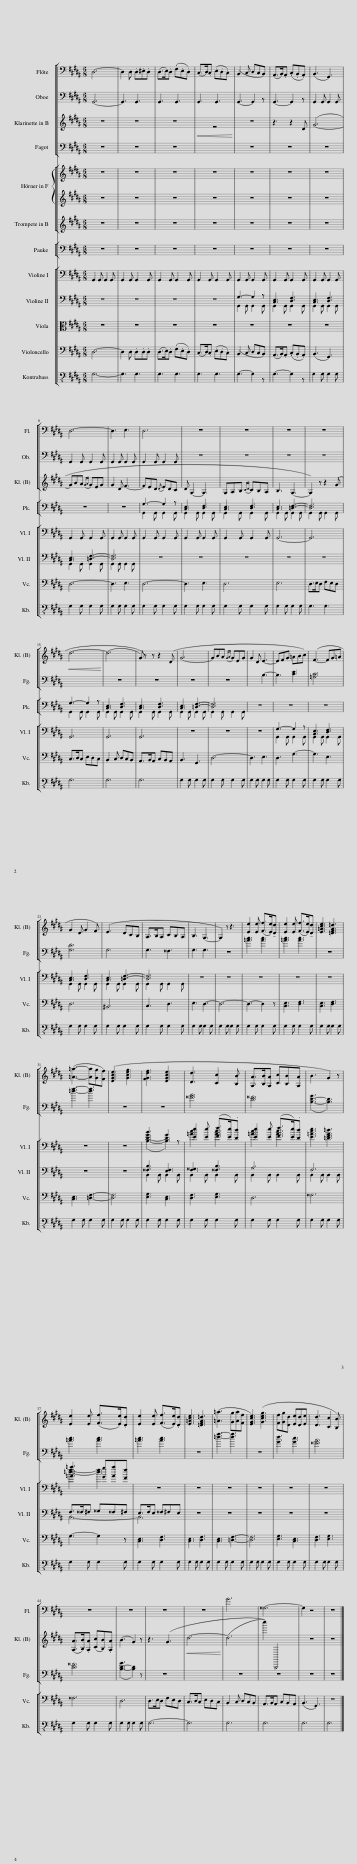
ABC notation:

X:1
%%score [ 1 2 3 4 ] [ ] ( 5 6 ) [ ( 7 8 ) ( 9 10 ) 11 12 ]
L:1/8
M:6/8
I:linebreak $
K:B
V:1 bass
V:2 bass
V:3 treble transpose=-2
V:4 bass
V:5 bass
V:6 bass
V:7 bass
V:8 bass
V:9 bass
V:10 bass
V:11 bass
V:12 bass transpose=-12
V:1
 D,6- | D,2 D, .D,.^E,.D, | (D,>E,).D, (.F,.E,.D,) | (C,>D,).C, (.E,.D,.C,) | (B,,2 C, D,C,B,,) | %5
 (A,,>B,,).A,, (.C,.B,,.A,,) | (B,,3 G,,3) |$ D,6- | D,3 E,3 | D,6 | %10
 z6 | z6 | z6 |$ z6 | z6 | %15
 z6 | z6 | z6 | z6 | z6 |$ %20
 z6 | z6 | z6 | z6 | z6 | %25
 z6 | z6 | z6 |$ z6 | z6 | %30
 z6 | z6 | z6 | z6 | z6 | %35
 z6 |$ z6 | z6 | z6 | z6 | %40
 z6 | z6 | z6 |$ z6 | z6 | %45
 z6 | z6 | G6 | ^^G,6- | G,2 z4 | %50
 z6 |] %51
V:2
 G,,6- | G,,3 G,,3 | G,,3 G,,3 | G,,3 G,,3 | G,,3- G,,2 z | %5
 G,,3- G,,2 z | G,,2 G,, G,,2 G,, |$ G,,2 G,, G,,2 G,, | G,,2 G,, G,,2 G,, | G,,2 G,, G,,2 G,, | %10
 z6 | z6 | z6 |$ z6 | z6 | %15
 z6 | z6 | z6 | z6 | z6 |$ %20
 z6 | z6 | z6 | z6 | z6 | %25
 z6 | z6 | z6 |$ z6 | z6 | %30
 z6 | z6 | z6 | z6 | z6 | %35
 z6 |$ z6 | z6 | z6 | z6 | %40
 z6 | z6 | z6 |$ z6 | z6 | %45
 z6 | z6 | z6 | z6 | z6 | %50
 z6 |] %51
V:3
 z6 | z6 | z6 |!<(! z6!<)!!mf! |!pp! z6 | %5
 z3 z2 ^E | (A6- |$ Ac^B{AB} AFA | A2 ^E G3- | GF^E{/E} FED | %10
 ^E A,2- A,3 | A,^B,C{D^E} DCB, | C3 A,3- |$ A,2) z z2 (A |!<(! ^e6-!<)!!mf! | %15
!pp! (e6 | A)) z z z2 (^E | A6- | Ac^B{AB} AFA | A2 ^E F3- |$ %20
 FGA Bcd) | (G3- GAB | A2 ^E A2 G) | (F3 ^EDC | ^B,>CB, DCB, | %25
 C3 A,3- | A,2) z z3 | [Ff]2 [Ff] ([Gg]>[Ff])!tenuto![^E^e] |$ [Ff]2 [Ff] ([Gg]>[Ff])!tenuto![^E^e] | [FBdf]3 [EGBe]3 | %30
 ([Bb]3- [Bb][Aa][Gg]) | ([FAdf]3 [Adfa]3 | [GA^eg]3 [FAdf]3 | [^E^e]3 [Dd]2 [Cc] | [^B,^B]>[Cc][B,B] [Dd][Cc][B,B] | %35
 c3 A2) z |$ [Ff]2 [Ff] ([Gg]>[Ff]).[^E^e] | [Ff]2 [Ff] ([Gg]>[Ff]).[^E^e] | [FBdf]3 [EGBe]3 | ([Bb]3 [Aa][Bb][Gg] | %40
 [FAdf]3) ([Adfa]3 | [Gg][Aa][^E^e] [Ff][Ee][Ff] | [^E^e]3 [Dd]2 [Cc]) |$ ([^B,^B]>[Cc]).[B,B] ([Dd][Cc]).[B,B] | (c3 A2) z | %45
 z3 (A3 |!<(! ^e6-!<)!!mf! |!pp! (e6 | d''2)) A,,,4 | z6 | %50
 z6 |] %51
V:4
 z6 | z6 | z6 | x3 x3 | z6 | %5
 z6 | z6 |$ z6 | z6 | z6 | %10
 z6 | z6 | z6 |$ z6 | x3 x3 | %15
 z6 | z6 | z6 | z6 | x3 B,3- |$ %20
 B,3 [CE]3 | [=A,C]6 | [G,D]6 | G,6 | G,3 ^^F,3 | %25
 G,3 G,3 | z6 | [=Ac]3 [Ac]3 |$ [=Ac]3 [Ac]3 | z6 | %30
 [=df]3- [df]3 | z6 | z6 | [^^FA]6 | [D^^F]6 | %35
 ([B,-D-G]3 [B,D]3) |$ [=Ac]3 [Ac]3 | [=Ac]3 [Ac]3 | z6 | [=df]3- [df]3 | %40
 z6 | [Gd]3 [Gc]3 | [^^FA]6 |$ [D^^F]6 | ([B,-D-G]3 [B,D]2) z | %45
 z6 | x3 x3 | z6 | z6 | z6 | %50
 z6 |] %51
V:5
 z6 | z6 | z6 | z6 | z6 | %5
 z6 | z6 |$ z6 | z6 | G,3- G,2 z | %10
 [C,E,]3 [D,F,]3 | [C,E,]3 [D,F,]3 | [C,E,]3 [=D,F,]3- |$ [D,F,]6 | G,3- G,2 z | %15
 [C,E,]3 [D,F,]3 | [C,E,]3 [D,F,]3 | [C,E,]3 [=D,F,]3- | [D,F,]6 | z6 |$ %20
 z6 | z6 | z6 | z6 | z6 | %25
 z6 | z6 | z6 |$ z6 | z6 | %30
 z6 | z6 | z6 | z6 | z6 | %35
 z6 |$ z6 | z6 | z6 | z6 | %40
 z6 | z6 | z6 |$ z6 | z6 | %45
 z6 | z6 | z6 | z6 | z6 | %50
 z6 |] %51
V:6
 x6 | x6 | x6 | x6 | x6 | %5
 x6 | x6 |$ x6 | x6 | G,,2 G,, G,,2 G,, | %10
 G,,2 G,, G,,2 G,, | G,,2 G,, G,,2 G,, | G,,2 G,, G,,2 G,, |$ G,,2 G,, G,,2 G,, | G,,2 G,, G,,2 G,, | %15
 G,,2 G,, G,,2 G,, | G,,2 G,, G,,2 G,, | G,,2 G,, G,,2 G,, | G,,2 G,, G,,2 G,, | x6 |$ %20
 x6 | x6 | x6 | x6 | x6 | %25
 x6 | x6 | x6 |$ x6 | x6 | %30
 x6 | x6 | x6 | x6 | x6 | %35
 x6 |$ x6 | x6 | x6 | x6 | %40
 x6 | x6 | x6 |$ x6 | x6 | %45
 x6 | x6 | x6 | x6 | x6 | %50
 x6 |] %51
V:7
 G,,2 G,, G,,2 G,, | G,,2 G,, G,,2 G,, | G,,2 G,, G,,2 G,, | G,,2 G,, G,,2 G,, | G,,2 G,, G,,2 G,, | %5
 G,,2 G,, G,,2 G,, | G,,2 G,, G,,2 G,, |$ G,,2 G,, G,,2 G,, | G,,2 G,, G,,2 G,, | G,,2 G,, G,,2 G,, | %10
 G,,2 G,, G,,2 G,, | G,,2 G,, G,,2 G,, | G,,6- |$ G,,6 | G,,6 | %15
 G,,6 | G,,6 | z6 | z6 | z6 |$ %20
 G,3- G,2 z | [C,E,]3 [D,F,]3 | [C,E,]3 [D,F,]3 | [C,E,]3 [=D,F,]3- | [D,F,]6 | %25
 z6 | z6 | z6 |$ z6 | z6 | %30
 z6 | z6 | B3 G2 z | [Ee]2 [Ee] ([Ff]>[Ee]).[Dd] | [Ee]2 [Ee] ([Ff]>[Ee]).[Dd] | %35
 [E=Ace]3 [=DFA=d]3 |$ [=A=a]3 [Gg][Aa][Ff] | z6 | z6 | z6 | %40
 z6 | z6 | z6 |$ z6 | z6 | %45
 z6 | z6 | z6 | z6 | z6 | %50
 z6 |] %51
V:8
 x6 | x6 | x6 | x6 | x6 | %5
 x6 | x6 |$ x6 | x6 | x6 | %10
 x6 | x6 | x6 |$ x6 | x6 | %15
 x6 | x6 | x6 | x6 | x6 |$ %20
 G,,2 G,, G,,2 G,, | G,,2 G,, G,,2 G,, | G,,2 G,, G,,2 G,, | G,,2 G,, G,,2 G,, | G,,2 G,, G,,2 G,, | %25
 x6 | x6 | x6 |$ x6 | x6 | %30
 x6 | x6 | ([B,-D-G]3 [B,D]3) | [=Ac]3 [Ac]3 | [=Ac]3 [Ac]3 | %35
 x6 |$ [=df]3- [df]3 | x6 | x6 | x6 | %40
 x6 | x6 | x6 |$ x6 | x6 | %45
 x6 | x6 | x6 | x6 | x6 | %50
 x6 |] %51
V:9
 z6 | z6 | z6 | z6 | G,3- G,2 z | %5
 [C,E,]3 [D,F,]3 | [C,E,]3 [D,F,]3 |$ [C,E,]3 [=D,F,]3- | [D,F,]6 | z6 | %10
 z6 | z6 | z6 |$ z6 | z6 | %15
 z6 | z6 | z6 | z6 | z6 |$ %20
 z6 | z6 | z6 | z6 | z6 | %25
 z6 | z6 | z6 |$ z6 | z6 | %30
 z6 | z6 | [^^F,B,]3 [E,F,]3 | [F,^^G,]3 [^^F,B,]3 | A,6 | %35
 F,6 |$ F,>^^F,^F, ^^G,^^F,^F, | E,>F,E, ^^F,^F,E, | z6 | z6 | %40
 z6 | z6 | z6 |$ z6 | z6 | %45
 z6 | z6 | z6 | z6 | z6 | %50
 z6 |] %51
V:10
 x6 | x6 | x6 | x6 | G,,2 G,, G,,2 G,, | %5
 G,,2 G,, G,,2 G,, | G,,2 G,, G,,2 G,, |$ G,,2 G,, G,,2 G,, | G,,2 G,, G,,2 G,, | x6 | %10
 x6 | x6 | x6 |$ x6 | x6 | %15
 x6 | x6 | x6 | x6 | x6 |$ %20
 x6 | x6 | x6 | x6 | x6 | %25
 x6 | x6 | x6 |$ x6 | x6 | %30
 x6 | x6 | B,,2 B,, B,,2 B,, | B,,2 B,, B,,2 B,, | B,,2 B,, B,,2 B,, | %35
 B,,2 B,, B,,2 B,, |$ B,,6- | B,,6 | x6 | x6 | %40
 x6 | x6 | x6 |$ x6 | x6 | %45
 x6 | x6 | x6 | x6 | x6 | %50
 x6 |] %51
V:11
 D,6- | D,2 D, .D,.D,.D, | (D,>E,).D, (.F,.E,.D,) | (C,>D,).C, (.E,.D,.C,) | (B,,2 C, D,C,B,,) | %5
 (A,,>B,,).A,, (.C,.B,,.A,,) | (B,,3 G,,3) |$ D,6- | D,3 E,3 | D,6- | %10
 D,3 E,3 | D,6 | E,6 |$ D,>E,D, F,E,D, | C,>D,C, E,D,C, | %15
 (B,,2 C, D,C,B,,) | A,,>B,,A,, C,B,,A,, | (B,,3 G,,3) | D,6- | D,3 E,3 |$ %20
 D,3 G,3- | G,3 E,3 | D,6 | ^B,,6 | C,3 D,3 | %25
 E,3 D,3- | D,6- | D,3- D,2 z |$ [C,E,]3 [D,F,]3 | [C,E,]3 [D,F,]3 | %30
 [C,E,]3 [=D,F,]3- | [D,F,]6 | [E,G,]3 [C,E,]3 | [D,F,]3 [E,G,]3 | D,6 | %35
 ^^F,6 |$ G,3- G,2 z | [C,E,]3 [D,F,]3 | [C,E,]3 [D,F,]3 | [C,E,]3 [=D,F,]3- | %40
 [D,F,]6 | [E,G,]3 [C,E,]3 | [D,F,]3 [E,G,]3 |$ ^^F,6 | D,6 | %45
 D,>E,D, F,E,D, | C,>D,C, E,D,C, | B,,2 C, D,C,B,, | A,,>B,,A,, C,B,,A,, | (B,,3 G,,3) | %50
 z6 |] %51
V:12
 G,6- | G,3 G,3 | G,3 G,3 | G,3 G,3 | G,3- G,2 z | %5
 G,3- G,2 z | G,2 G, G,2 G, |$ G,2 G, G,2 G, | G,2 G, G,2 G, | G,2 G, G,2 G, | %10
 G,2 G, G,2 G, | G,2 G, G,2 G, | G,2 G, G,2 G, |$ G,3 G,3 | G,6 | %15
 G,6 | G,6 | G,2 G, G,2 G, | G,2 G, G,2 G, | G,2 G, G,2 G, |$ %20
 G,2 G, G,2 G, | G,2 G, G,2 G, | G,2 G, G,2 G, | G,2 G, G,2 G, | G,2 G, G,2 G, | %25
 G,2 G, G,2 G, | G,2 G, G,2 G, | G,2 G, G,2 G, |$ G,2 G, G,2 G, | G,2 G, G,2 G, | %30
 G,2 G, G,2 G, | G,2 G, G,2 G, | G,2 G, G,2 G, | G,2 G, G,2 G, | G,2 G, G,2 G, | %35
 G,2 G, G,2 G, |$ G,2 G, G,2 G, | G,2 G, G,2 G, | G,2 G, G,2 G, | G,2 G, G,2 G, | %40
 G,2 G, G,2 G, | G,2 G, G,2 G, | G,2 G, G,2 G, |$ G,2 G, G,2 G, | G,2 G, G,2 G, | %45
 G,6- | G,6 | G,6 | G,6 | G,6 | %50
 G,6 |] %51
